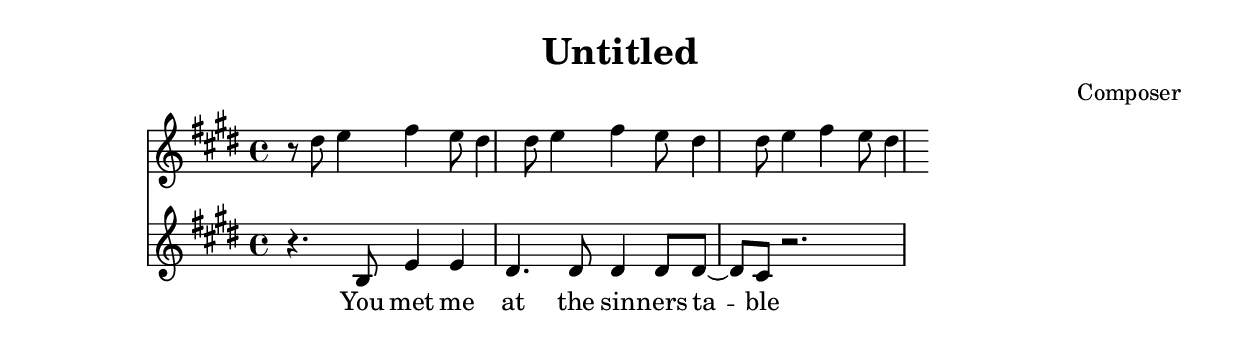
\header {
  title = "Untitled"
  composer = "Composer"
}

riff = \relative c'' {
    dis8 e4 fis e8 dis4
}
\score {
\midi {
 \tempo 4 = 118
}
\layout {}
<<
 \new Staff {
   \key e \major

   \new Voice = "riff" {
   r8 \riff
   \riff
   \riff
   }
 }

 \new Staff {
  \key e \major
  \new Voice = "lyrics" {
  <<
    \relative c' {
      r4. b8 e4 e dis4. dis8 dis4 dis8 dis~ dis cis r2.
    }
    \addlyrics {
    You met me at the sin -- ners ta -- ble
    }
    >>
  }
 }
>>
}